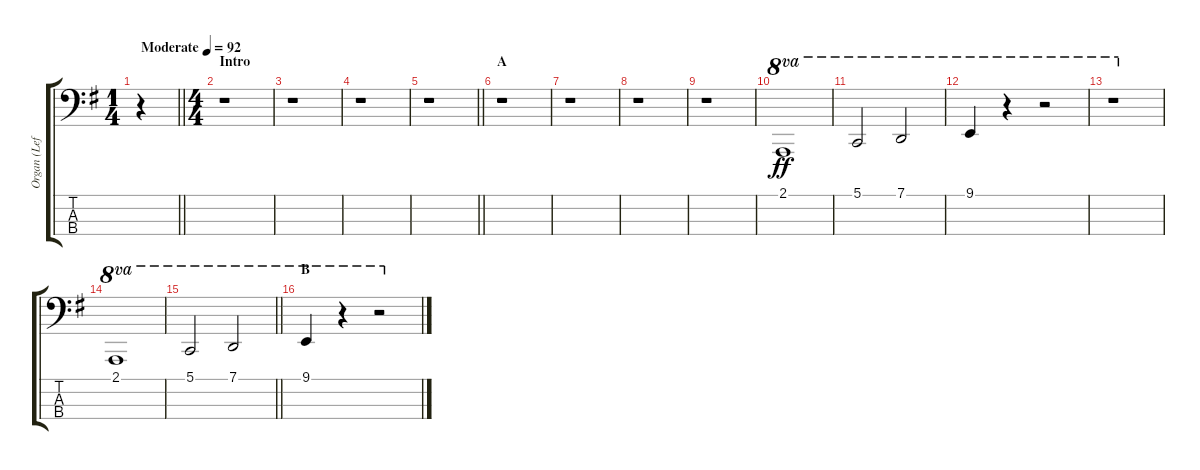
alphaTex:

\track ("Organ (Left Hand)" "Organ (Lef") {instrument rockorgan}
\staff {score tabs}
\tuning (G2 D2 A1 E1) {hide}
\ts (1 4)
\tempo (92 "Moderate")
\clef f4
\barLineRight lightlight
\ks g
r.4{dy ff instrument rockorgan} |
\ts (4 4)
\section ("" "Intro")
r.1 |
r.1 |
r.1 |
\barLineRight lightlight
r.1 |
\section ("" "A")
r.1 |
r.1 |
r.1 |
r.1 |
2.1.1{ot 8va} |
5.1.2{ot 8va} 7.1.2{ot 8va} |
9.1.4{ot 8va} r.4{ot 8va} r.2{ot 8va} |
r.1{ot 8va} |
2.1.1{ot 8va} |
\barLineRight lightlight
5.1.2{ot 8va} 7.1.2{ot 8va} |
\section ("" "B")
9.1.4{ot 8va} r.4{ot 8va} r.2{ot 8va}
